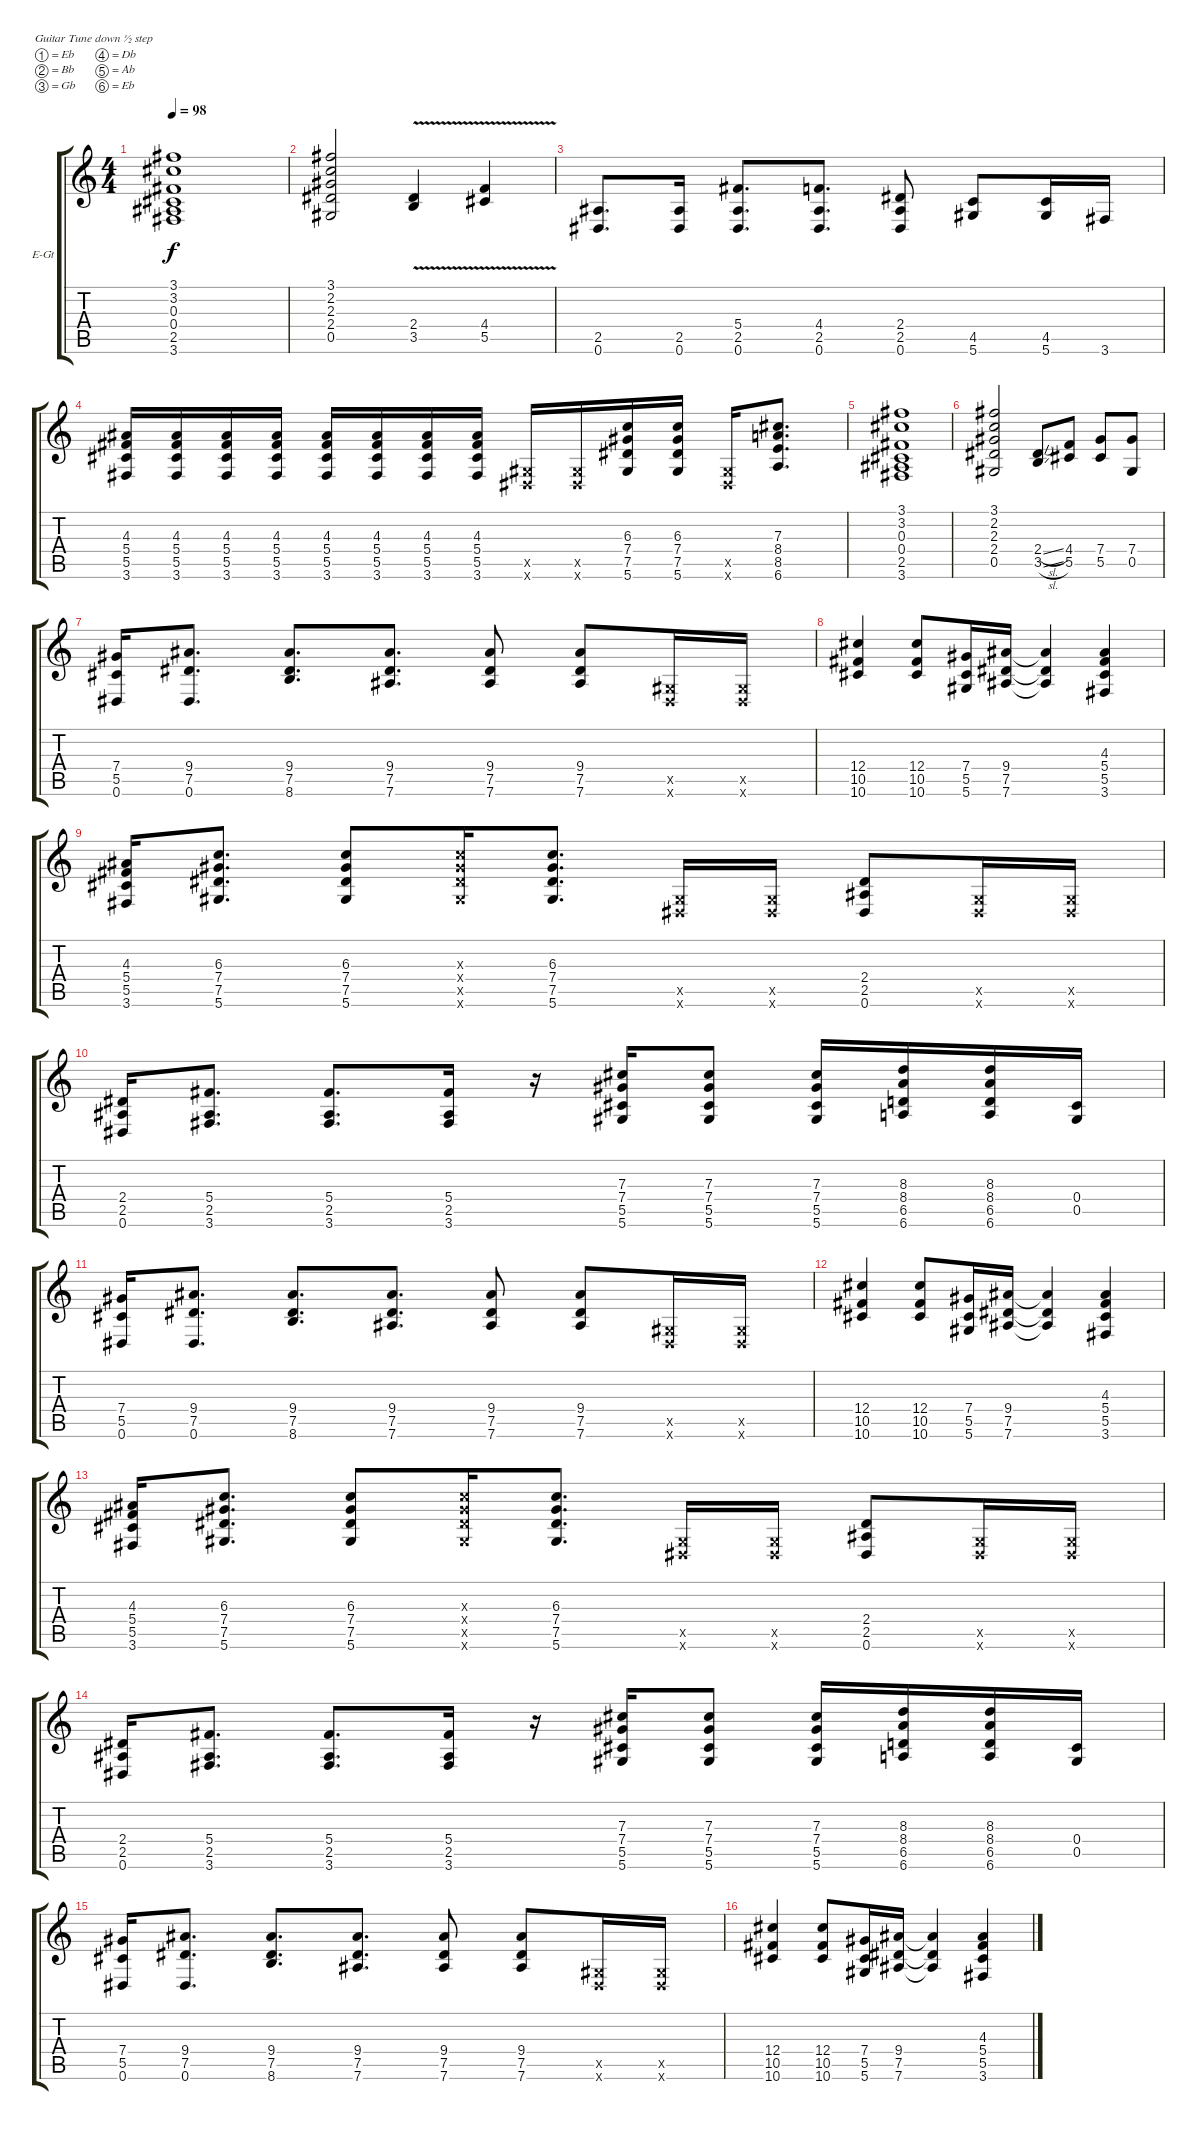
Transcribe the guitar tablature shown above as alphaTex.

\bracketExtendMode groupsimilarinstruments
\firstSystemTrackNameOrientation horizontal
\otherSystemsTrackNameOrientation horizontal
\track ("Electric Guitar 1" "E-Gt") {instrument distortionguitar}
\staff {score tabs}
\tuning (Eb4 Bb3 Gb3 Db3 Ab2 Eb2)
\ts (4 4)
\tempo 98
\clef g2
\ks c
(3.6 2.5 0.4 0.3 3.2 3.1).1{dy f} |
(3.1 2.2 2.3 2.4 0.5).2 (3.5{v} 2.4{v}).4 (5.5{v} 4.4{v}).4 |
(0.6 2.5).8{d} (0.6 2.5).16 (0.6 2.5 5.4).8{d} (0.6 2.5 4.4).8{d} (0.6 2.5 2.4).8 (5.6 4.5).8 (5.6 4.5).16 3.6.16 |
(3.6 5.5 5.4 4.3).16 (3.6 5.5 5.4 4.3).16 (3.6 5.5 5.4 4.3).16 (3.6 5.5 5.4 4.3).16 (3.6 5.5 5.4 4.3).16 (3.6 5.5 5.4 4.3).16 (3.6 5.5 5.4 4.3).16 (3.6 5.5 5.4 4.3).16 (0.6{x} 0.5{x}).16 (0.6{x} 0.5{x}).16 (5.6 7.5 7.4 6.3).16 (5.6 7.5 7.4 6.3).16 (0.6{x} 0.5{x}).16 (6.6 8.5 8.4 7.3).8{d} |
(3.6 2.5 0.4 0.3 3.2 3.1).1 |
(3.1 2.2 2.3 2.4 0.5).2 (3.5{sl} 2.4{sl}).8 (5.5 4.4).8 (5.5 7.4).8 (0.5 7.4).8 |
(5.5 7.4 0.6).16 (7.5 9.4 0.6).8{d} (8.6 7.5 9.4).8{d} (7.6 7.5 9.4).8{d} (7.6 7.5 9.4).8 (7.6 7.5 9.4).8 (0.6{x} 0.5{x}).16 (0.6{x} 0.5{x}).16 |
(10.6 10.5 12.4).4 (10.6 10.5 12.4).8 (7.4 5.5 5.6).16 (7.6 7.5 9.4).16 (7.6{t} 7.5{t} 9.4{t}).4 (3.6 5.5 5.4 4.3).4 |
(3.6 5.5 4.3 5.4).16 (5.6 7.5 6.3 7.4).8{d} (5.6 7.5 6.3 7.4).8 (7.5{x} 5.6{x} 7.4{x} 6.3{x}).16 (5.6 7.5 6.3 7.4).8{d} (0.5{x} 0.6{x}).16 (0.6{x} 0.5{x}).16 (0.6 2.5 2.4).8 (0.5{x} 0.6{x}).16 (0.6{x} 0.5{x}).16 |
(0.6 2.5 2.4).16 (3.6 2.5 5.4).8{d} (3.6 2.5 5.4).8{d} (3.6 2.5 5.4).16 r.16 (5.6 5.5 7.4 7.3).16 (5.6 5.5 7.4 7.3).8 (5.6 5.5 7.4 7.3).16 (8.3 8.4 6.5 6.6).16 (6.6 6.5 8.4 8.3).16 (0.5 0.4).16 |
(5.5 7.4 0.6).16 (7.5 9.4 0.6).8{d} (8.6 7.5 9.4).8{d} (7.6 7.5 9.4).8{d} (7.6 7.5 9.4).8 (7.6 7.5 9.4).8 (0.6{x} 0.5{x}).16 (0.6{x} 0.5{x}).16 |
(10.6 10.5 12.4).4 (10.6 10.5 12.4).8 (7.4 5.5 5.6).16 (7.6 7.5 9.4).16 (7.6{t} 7.5{t} 9.4{t}).4 (3.6 5.5 5.4 4.3).4 |
(3.6 5.5 4.3 5.4).16 (5.6 7.5 6.3 7.4).8{d} (5.6 7.5 6.3 7.4).8 (7.5{x} 5.6{x} 7.4{x} 6.3{x}).16 (5.6 7.5 6.3 7.4).8{d} (0.5{x} 0.6{x}).16 (0.6{x} 0.5{x}).16 (0.6 2.5 2.4).8 (0.5{x} 0.6{x}).16 (0.6{x} 0.5{x}).16 |
(0.6 2.5 2.4).16 (3.6 2.5 5.4).8{d} (3.6 2.5 5.4).8{d} (3.6 2.5 5.4).16 r.16 (5.6 5.5 7.4 7.3).16 (5.6 5.5 7.4 7.3).8 (5.6 5.5 7.4 7.3).16 (8.3 8.4 6.5 6.6).16 (6.6 6.5 8.4 8.3).16 (0.5 0.4).16 |
(5.5 7.4 0.6).16 (7.5 9.4 0.6).8{d} (8.6 7.5 9.4).8{d} (7.6 7.5 9.4).8{d} (7.6 7.5 9.4).8 (7.6 7.5 9.4).8 (0.6{x} 0.5{x}).16 (0.6{x} 0.5{x}).16 |
(10.6 10.5 12.4).4 (10.6 10.5 12.4).8 (7.4 5.5 5.6).16 (7.6 7.5 9.4).16 (7.6{t} 7.5{t} 9.4{t}).4 (3.6 5.5 5.4 4.3).4
